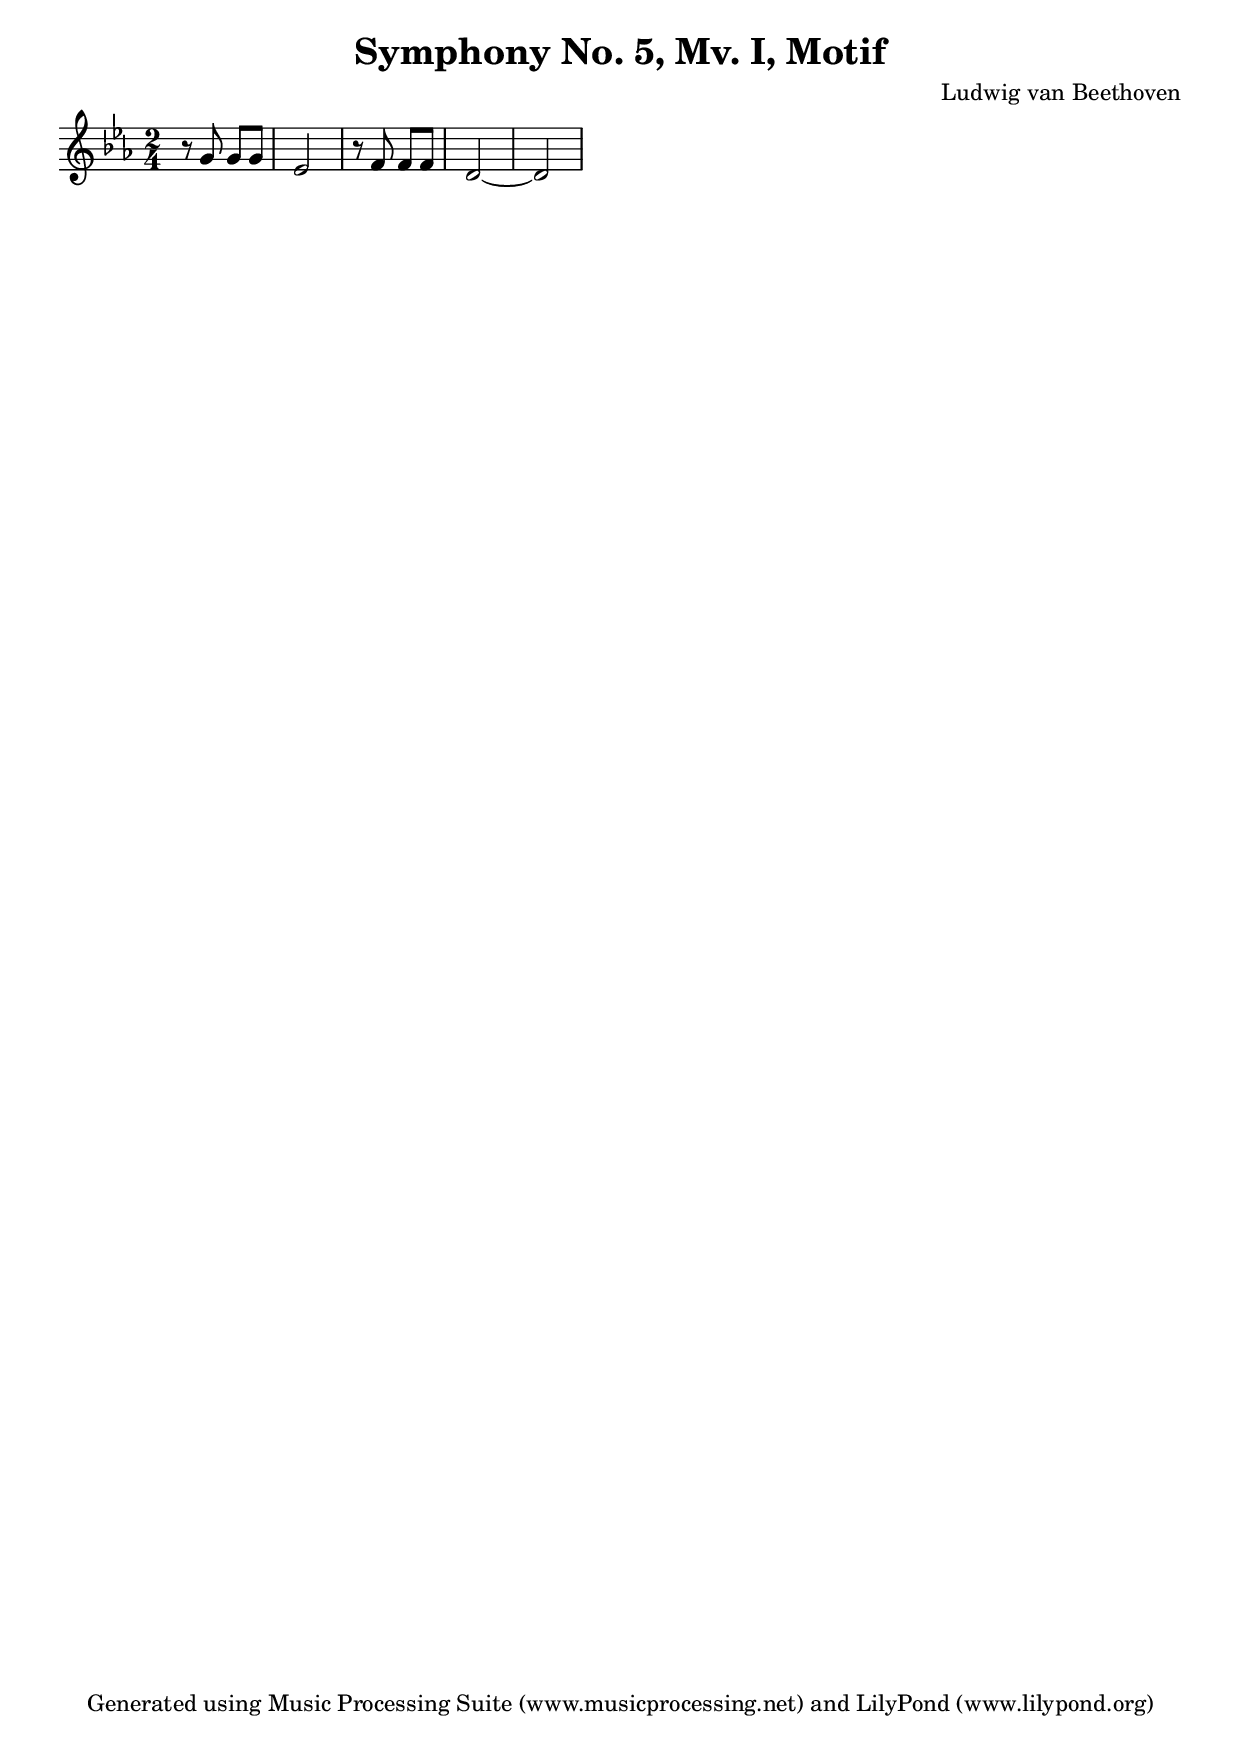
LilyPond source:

% Generated using Music Processing Suite (MPS)
\version "2.12.0"
#(set-default-paper-size "a4")

\header {
    title = "Symphony No. 5, Mv. I, Motif"
    composer = "Ludwig van Beethoven"
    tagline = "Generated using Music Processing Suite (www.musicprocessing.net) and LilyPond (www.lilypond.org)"
}

\score {
    <<
        \new Staff {
            \set Staff.midiInstrument = #"acoustic grand"
            \clef treble
            \time 2/4
            \key c \minor
            r8
            g'
            g'
            g'
            es'2
            r8
            f'
            f'
            f'
            d'2~
            d'
        }

    >>

    \midi {
        \context {
            \Score
            tempoWholesPerMinute = #(ly:make-moment 120 4)
        }
    }
    \layout {
        indent = 0\cm
    }
}

